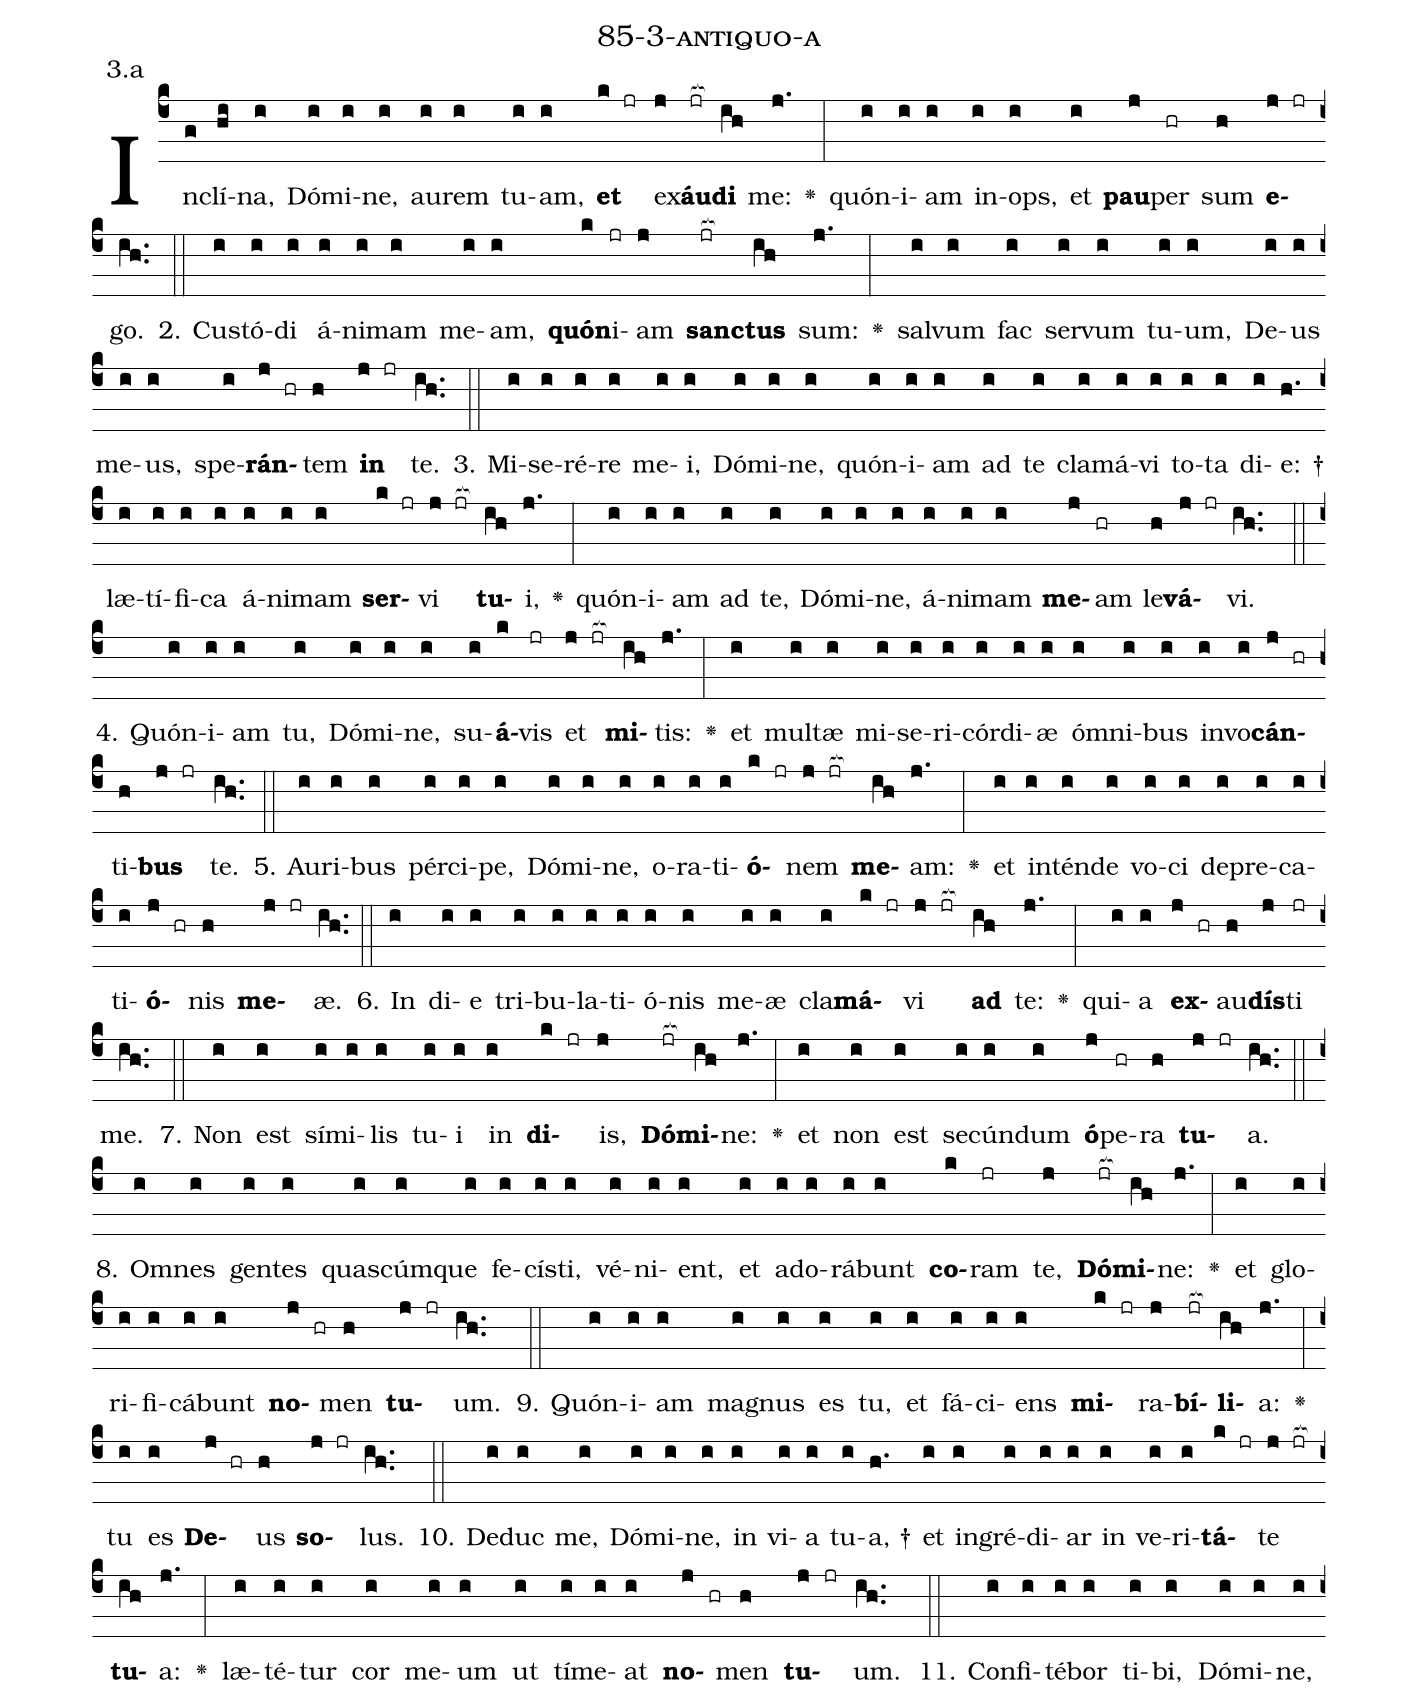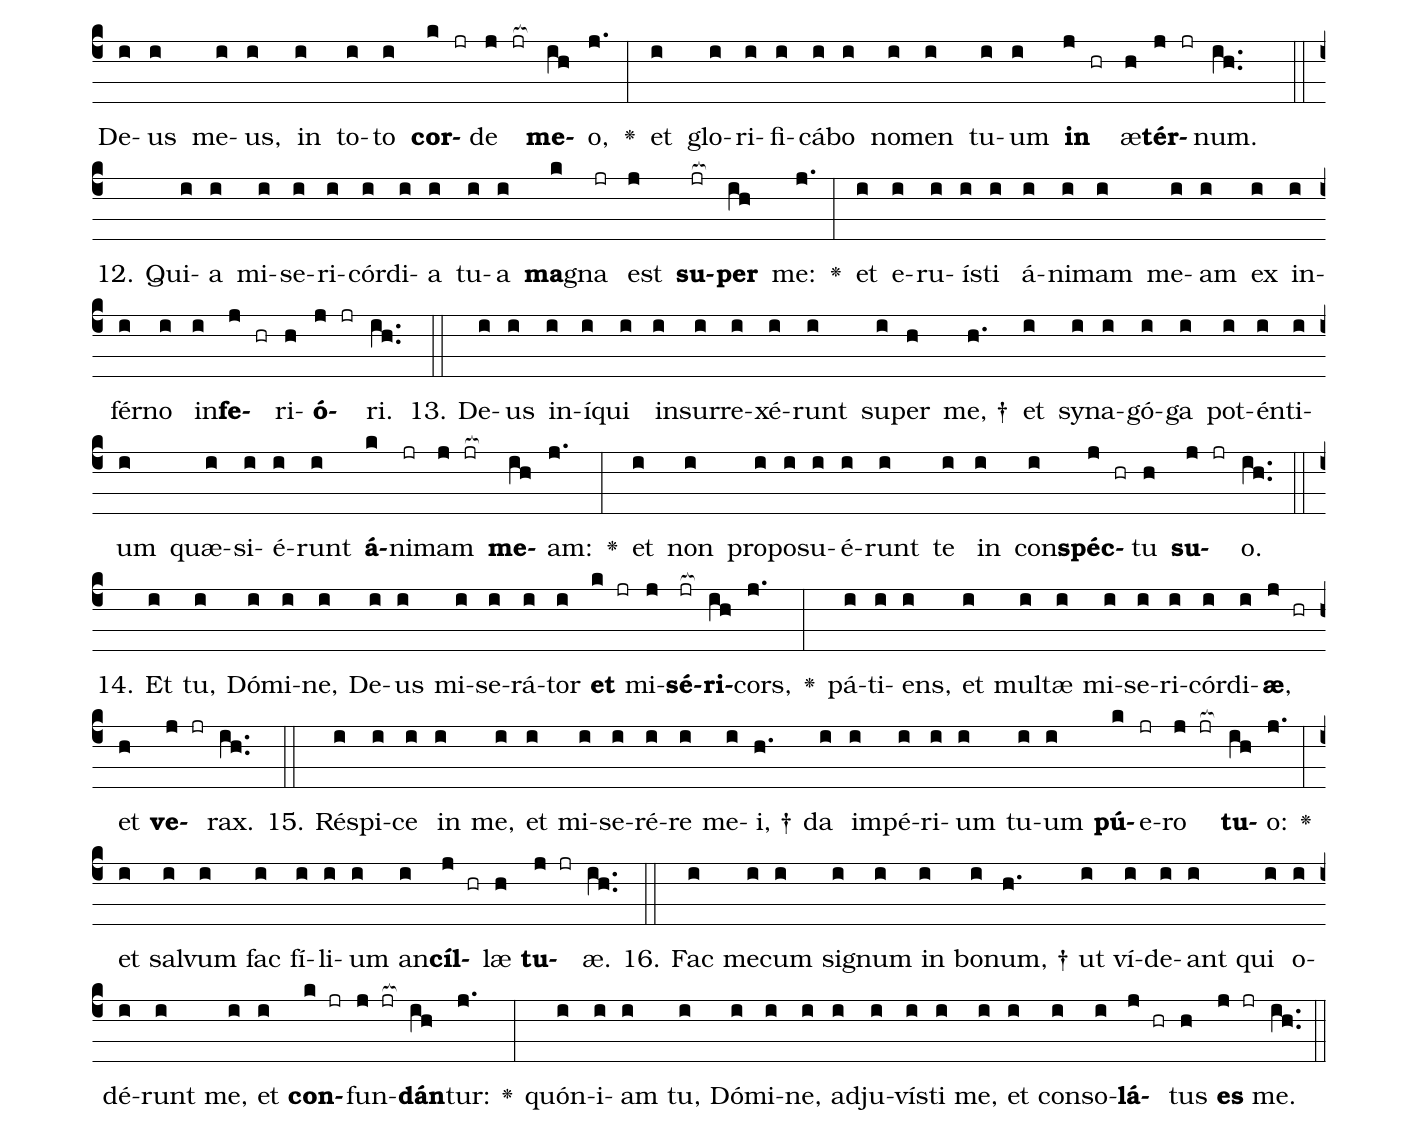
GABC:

name: 85-3-antiquo-a;
annotation: 3.a;
%%
(c4)In(g)clí(hi)na,(i) Dó(i)mi(i)ne,(i) au(i)rem(i) tu(i)am,(i) <b>et</b>(k jr) ex(j)<b>áu</b>(jr[ocb:1{])<b>di</b>(ih[ocb:0}]) me:(j.) <v>\greheightstar</v>(:) quón(i)i(i)am(i) in(i)ops,(i) et(i) <b>pau</b>(j)per(hr) sum(h) <b>e</b>(j jr)go.(ih..) (::)
2. Cus(i)tó(i)di(i) á(i)ni(i)mam(i) me(i)am,(i) <b>quón</b>(k)i(jr)am(j) <b>sanc</b>(jr[ocb:1{])<b>tus</b>(ih[ocb:0}]) sum:(j.) <v>\greheightstar</v>(:) sal(i)vum(i) fac(i) ser(i)vum(i) tu(i)um,(i) De(i)us(i) me(i)us,(i) spe(i)<b>rán</b>(j hr)tem(h) <b>in</b>(j jr) te.(ih..) (::)
3. Mi(i)se(i)ré(i)re(i) me(i)i,(i) Dó(i)mi(i)ne,(i) quón(i)i(i)am(i) ad(i) te(i) cla(i)má(i)vi(i) to(i)ta(i) di(i)e: †(h.) læ(i)tí(i)fi(i)ca(i) á(i)ni(i)mam(i) <b>ser</b>(k jr)vi(j jr[ocb:1{]) <b>tu</b>(ih[ocb:0}])i,(j.) <v>\greheightstar</v>(:) quón(i)i(i)am(i) ad(i) te,(i) Dó(i)mi(i)ne,(i) á(i)ni(i)mam(i) <b>me</b>(j)am(hr) le(h)<b>vá</b>(j jr)vi.(ih..) (::)
4. Quón(i)i(i)am(i) tu,(i) Dó(i)mi(i)ne,(i) su(i)<b>á</b>(k)vis(jr) et(j jr[ocb:1{]) <b>mi</b>(ih[ocb:0}])tis:(j.) <v>\greheightstar</v>(:) et(i) mul(i)tæ(i) mi(i)se(i)ri(i)cór(i)di(i)æ(i) óm(i)ni(i)bus(i) in(i)vo(i)<b>cán</b>(j hr)ti(h)<b>bus</b>(j jr) te.(ih..) (::)
5. Au(i)ri(i)bus(i) pér(i)ci(i)pe,(i) Dó(i)mi(i)ne,(i) o(i)ra(i)ti(i)<b>ó</b>(k jr)nem(j jr[ocb:1{]) <b>me</b>(ih[ocb:0}])am:(j.) <v>\greheightstar</v>(:) et(i) in(i)tén(i)de(i) vo(i)ci(i) de(i)pre(i)ca(i)ti(i)<b>ó</b>(j hr)nis(h) <b>me</b>(j jr)æ.(ih..) (::)
6. In(i) di(i)e(i) tri(i)bu(i)la(i)ti(i)ó(i)nis(i) me(i)æ(i) cla(i)<b>má</b>(k jr)vi(j jr[ocb:1{]) <b>ad</b>(ih[ocb:0}]) te:(j.) <v>\greheightstar</v>(:) qui(i)a(i) <b>ex</b>(j hr)au(h)<b>dís</b>(j)ti(jr) me.(ih..) (::)
7. Non(i) est(i) sí(i)mi(i)lis(i) tu(i)i(i) in(i) <b>di</b>(k jr)is,(j) <b>Dó</b>(jr[ocb:1{])<b>mi</b>(ih[ocb:0}])ne:(j.) <v>\greheightstar</v>(:) et(i) non(i) est(i) se(i)cún(i)dum(i) <b>ó</b>(j)pe(hr)ra(h) <b>tu</b>(j jr)a.(ih..) (::)
8. Om(i)nes(i) gen(i)tes(i) quas(i)cúm(i)que(i) fe(i)cís(i)ti,(i) vé(i)ni(i)ent,(i) et(i) ad(i)o(i)rá(i)bunt(i) <b>co</b>(k)ram(jr) te,(j) <b>Dó</b>(jr[ocb:1{])<b>mi</b>(ih[ocb:0}])ne:(j.) <v>\greheightstar</v>(:) et(i) glo(i)ri(i)fi(i)cá(i)bunt(i) <b>no</b>(j hr)men(h) <b>tu</b>(j jr)um.(ih..) (::)
9. Quón(i)i(i)am(i) ma(i)gnus(i) es(i) tu,(i) et(i) fá(i)ci(i)ens(i) <b>mi</b>(k jr)ra(j)<b>bí</b>(jr[ocb:1{])<b>li</b>(ih[ocb:0}])a:(j.) <v>\greheightstar</v>(:) tu(i) es(i) <b>De</b>(j hr)us(h) <b>so</b>(j jr)lus.(ih..) (::)
10. De(i)duc(i) me,(i) Dó(i)mi(i)ne,(i) in(i) vi(i)a(i) tu(i)a, †(h.) et(i) in(i)gré(i)di(i)ar(i) in(i) ve(i)ri(i)<b>tá</b>(k jr)te(j jr[ocb:1{]) <b>tu</b>(ih[ocb:0}])a:(j.) <v>\greheightstar</v>(:) læ(i)té(i)tur(i) cor(i) me(i)um(i) ut(i) tí(i)me(i)at(i) <b>no</b>(j hr)men(h) <b>tu</b>(j jr)um.(ih..) (::)
11. Con(i)fi(i)té(i)bor(i) ti(i)bi,(i) Dó(i)mi(i)ne,(i) De(i)us(i) me(i)us,(i) in(i) to(i)to(i) <b>cor</b>(k jr)de(j jr[ocb:1{]) <b>me</b>(ih[ocb:0}])o,(j.) <v>\greheightstar</v>(:) et(i) glo(i)ri(i)fi(i)cá(i)bo(i) no(i)men(i) tu(i)um(i) <b>in</b>(j hr) æ(h)<b>tér</b>(j jr)num.(ih..) (::)
12. Qui(i)a(i) mi(i)se(i)ri(i)cór(i)di(i)a(i) tu(i)a(i) <b>ma</b>(k)gna(jr) est(j) <b>su</b>(jr[ocb:1{])<b>per</b>(ih[ocb:0}]) me:(j.) <v>\greheightstar</v>(:) et(i) e(i)ru(i)ís(i)ti(i) á(i)ni(i)mam(i) me(i)am(i) ex(i) in(i)fér(i)no(i) in(i)<b>fe</b>(j hr)ri(h)<b>ó</b>(j jr)ri.(ih..) (::)
13. De(i)us(i) in(i)í(i)qui(i) in(i)sur(i)re(i)xé(i)runt(i) su(i)per(h) me, †(h.) et(i) sy(i)na(i)gó(i)ga(i) pot(i)én(i)ti(i)um(i) quæ(i)si(i)é(i)runt(i) <b>á</b>(k)ni(jr)mam(j jr[ocb:1{]) <b>me</b>(ih[ocb:0}])am:(j.) <v>\greheightstar</v>(:) et(i) non(i) pro(i)po(i)su(i)é(i)runt(i) te(i) in(i) con(i)<b>spéc</b>(j hr)tu(h) <b>su</b>(j jr)o.(ih..) (::)
14. Et(i) tu,(i) Dó(i)mi(i)ne,(i) De(i)us(i) mi(i)se(i)rá(i)tor(i) <b>et</b>(k jr) mi(j)<b>sé</b>(jr[ocb:1{])<b>ri</b>(ih[ocb:0}])cors,(j.) <v>\greheightstar</v>(:) pá(i)ti(i)ens,(i) et(i) mul(i)tæ(i) mi(i)se(i)ri(i)cór(i)di(i)<b>æ</b>,(j hr) et(h) <b>ve</b>(j jr)rax.(ih..) (::)
15. Ré(i)spi(i)ce(i) in(i) me,(i) et(i) mi(i)se(i)ré(i)re(i) me(i)i, †(h.) da(i) im(i)pé(i)ri(i)um(i) tu(i)um(i) <b>pú</b>(k)e(jr)ro(j jr[ocb:1{]) <b>tu</b>(ih[ocb:0}])o:(j.) <v>\greheightstar</v>(:) et(i) sal(i)vum(i) fac(i) fí(i)li(i)um(i) an(i)<b>cíl</b>(j hr)læ(h) <b>tu</b>(j jr)æ.(ih..) (::)
16. Fac(i) me(i)cum(i) si(i)gnum(i) in(i) bo(i)num, †(h.) ut(i) ví(i)de(i)ant(i) qui(i) o(i)dé(i)runt(i) me,(i) et(i) <b>con</b>(k jr)fun(j jr[ocb:1{])<b>dán</b>(ih[ocb:0}])tur:(j.) <v>\greheightstar</v>(:) quón(i)i(i)am(i) tu,(i) Dó(i)mi(i)ne,(i) ad(i)ju(i)vís(i)ti(i) me,(i) et(i) con(i)so(i)<b>lá</b>(j hr)tus(h) <b>es</b>(j jr) me.(ih..) (::)
